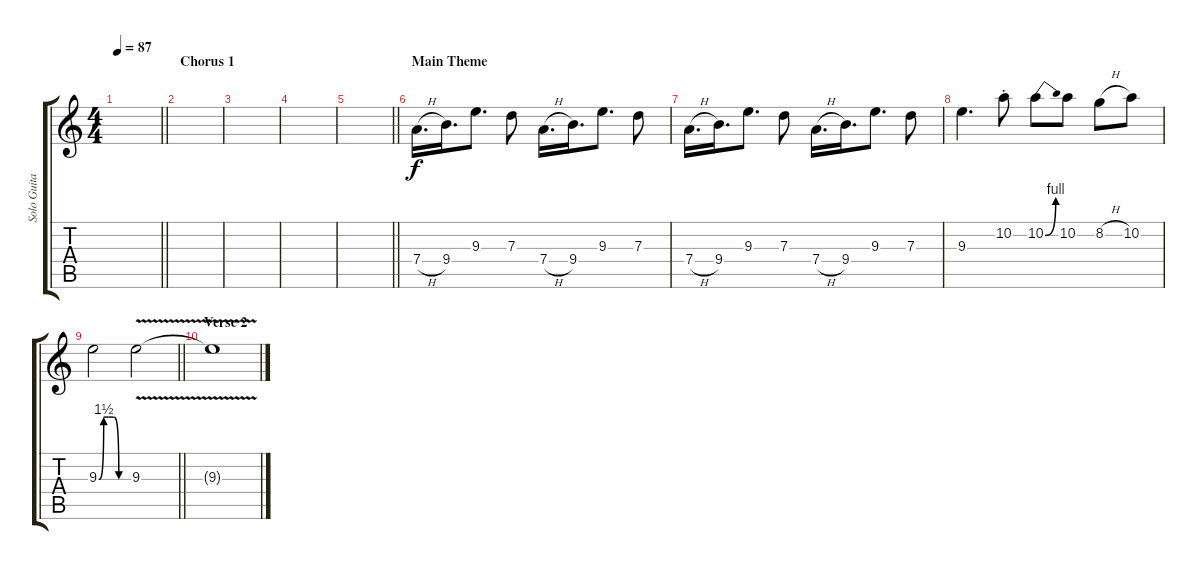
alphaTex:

\track ("Solo Guitar" "Solo Guita") {instrument overdrivenguitar}
\staff {score tabs}
\tuning (E4 B3 G3 D3 A2 E2) {hide}
\ts (4 4)
\tempo 87
\clef g2
\barLineRight lightlight
\ks c
|
\section ("" "Chorus 1")
|
|
|
\barLineRight lightlight
|
\section ("" "Main Theme")
7.4{h}.16{d volume 16} 9.4.16{d} 9.3.8{d} 7.3.8 7.4{h}.16{d} 9.4.16{d} 9.3.8{d} 7.3.8 |
7.4{h}.16{d} 9.4.16{d} 9.3.8{d} 7.3.8 7.4{h}.16{d} 9.4.16{d} 9.3.8{d} 7.3.8 |
9.3.4{d} 10.2{st}.8 10.2{be (bend 0 0 60 4)}.8 10.2.8 8.2{h}.8 10.2.8 |
\barLineRight lightlight
9.3{be (custom 0 0 10 6 20 6 30 6 41 0 60 0)}.2 9.3{v}.2 |
\section ("" "Verse 2")
9.3{t}.1
